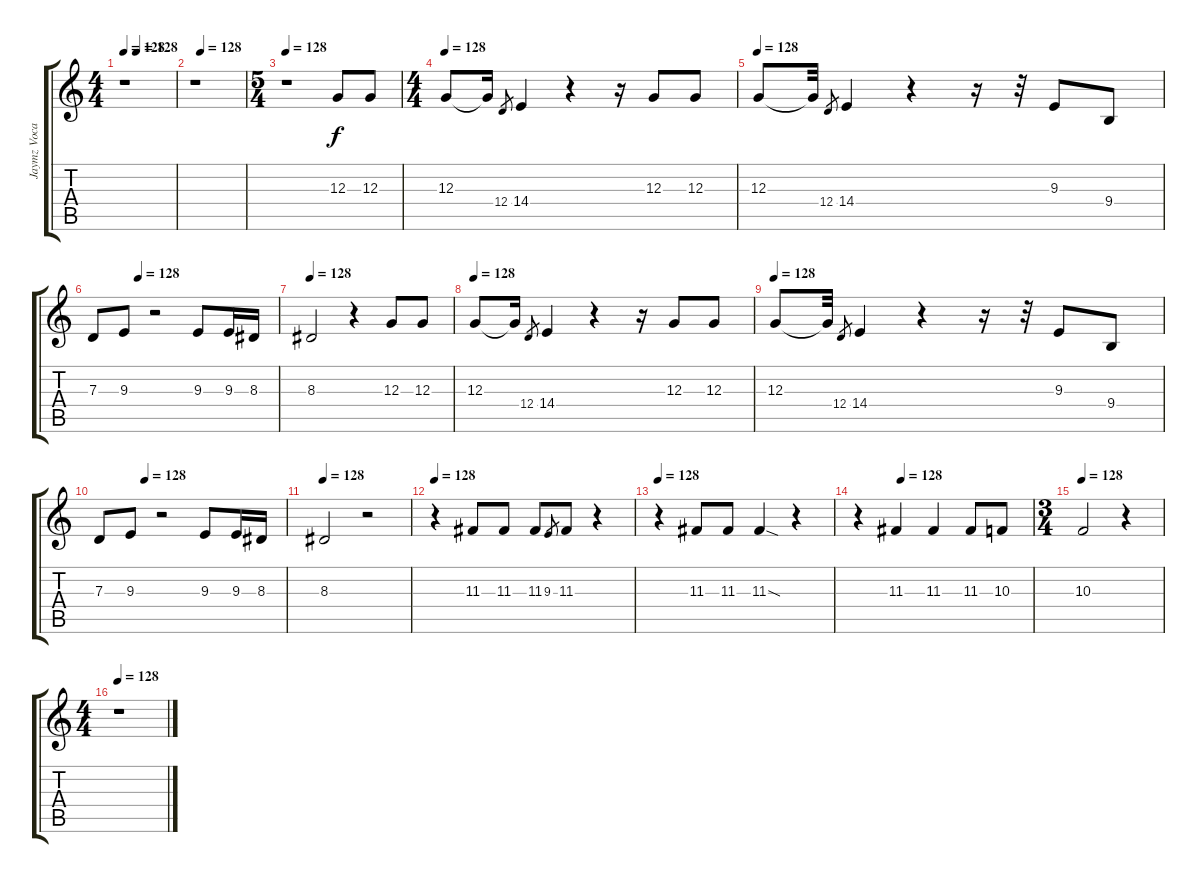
\track ("Jaymz Vocals" "Jaymz Voca") {instrument lead2sawtooth}
\staff {score tabs}
\tuning (E4 B3 G3 D3 A2 E2) {hide}
\ts (4 4)
\tempo 128
\tempo (128 0.25)
\clef g2
\ks c
r.1{dy f} |
\tempo (128 0.125)
r.1 |
\ts (5 4)
\tempo 128
r.1 12.3.8 12.3.8 |
\ts (4 4)
\tempo 128
12.3.8 12.3{t}.16 12.4.8{gr} 14.4.4 r.4 r.16 12.3.8 12.3.8 |
\tempo 128
12.3.8 12.3{t}.32 12.4.8{gr} 14.4.4 r.4 r.16 r.32 9.3.8 9.4.8 |
\tempo (128 0.25)
7.3.8 9.3.8 r.2 9.3.8 9.3.16 8.3.16 |
\tempo 128
8.3.2 r.4 12.3.8 12.3.8 |
\tempo 128
12.3.8 12.3{t}.16 12.4.8{gr} 14.4.4 r.4 r.16 12.3.8 12.3.8 |
\tempo 128
12.3.8 12.3{t}.32 12.4.8{gr} 14.4.4 r.4 r.16 r.32 9.3.8 9.4.8 |
\tempo (128 0.25)
7.3.8 9.3.8 r.2 9.3.8 9.3.16 8.3.16 |
\tempo 128
8.3.2 r.2 |
\tempo 128
r.4 11.3.8 11.3.8 11.3.8 9.3.8{gr} 11.3.8 r.4 |
\tempo 128
r.4 11.3.8 11.3.8 11.3{sod}.4 r.4 |
\tempo (128 0.25)
r.4 11.3.4 11.3.4 11.3.8 10.3.8 |
\ts (3 4)
\tempo 128
10.3.2 r.4 |
\ts (4 4)
\tempo 128
r.1
